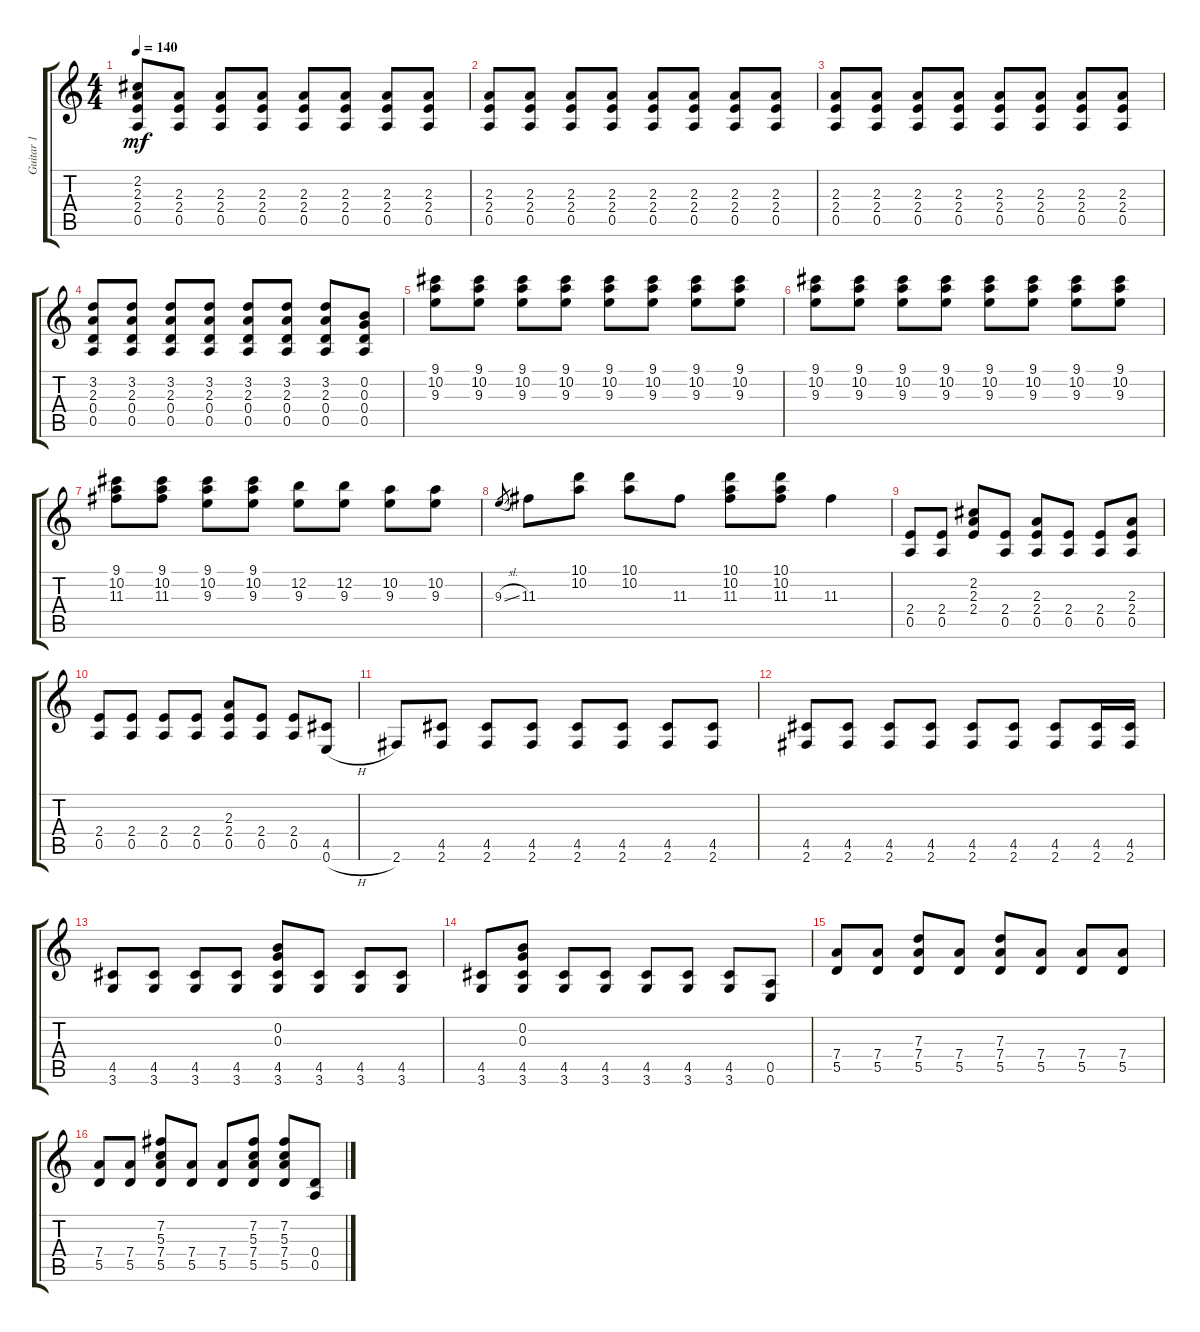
\track ("Guitar 1" "Guitar 1") {instrument distortionguitar}
\staff {score tabs}
\tuning (E4 B3 G3 D3 A2 E2) {hide}
\ts (4 4)
\tempo 140
\clef g2
\ks c
(2.2 2.3 2.4 0.5).8{dy mf instrument distortionguitar} (2.3 2.4 0.5).8 (2.3 2.4 0.5).8 (2.3 2.4 0.5).8 (2.3 2.4 0.5).8 (2.3 2.4 0.5).8 (2.3 2.4 0.5).8 (2.3 2.4 0.5).8 |
(2.3 2.4 0.5).8 (2.3 2.4 0.5).8 (2.3 2.4 0.5).8 (2.3 2.4 0.5).8 (2.3 2.4 0.5).8 (2.3 2.4 0.5).8 (2.3 2.4 0.5).8 (2.3 2.4 0.5).8 |
(2.3 2.4 0.5).8 (2.3 2.4 0.5).8 (2.3 2.4 0.5).8 (2.3 2.4 0.5).8 (2.3 2.4 0.5).8 (2.3 2.4 0.5).8 (2.3 2.4 0.5).8 (2.3 2.4 0.5).8 |
(3.2 2.3 0.4 0.5).8 (3.2 2.3 0.4 0.5).8 (3.2 2.3 0.4 0.5).8 (3.2 2.3 0.4 0.5).8 (3.2 2.3 0.4 0.5).8 (3.2 2.3 0.4 0.5).8 (3.2 2.3 0.4 0.5).8 (0.2 0.3 0.4 0.5).8 |
(9.1 10.2 9.3).8 (9.1 10.2 9.3).8 (9.1 10.2 9.3).8 (9.1 10.2 9.3).8 (9.1 10.2 9.3).8 (9.1 10.2 9.3).8 (9.1 10.2 9.3).8 (9.1 10.2 9.3).8 |
(9.1 10.2 9.3).8 (9.1 10.2 9.3).8 (9.1 10.2 9.3).8 (9.1 10.2 9.3).8 (9.1 10.2 9.3).8 (9.1 10.2 9.3).8 (9.1 10.2 9.3).8 (9.1 10.2 9.3).8 |
(9.1 10.2 11.3).8 (9.1 10.2 11.3).8 (9.1 10.2 9.3).8 (9.1 10.2 9.3).8 (12.2 9.3).8 (12.2 9.3).8 (10.2 9.3).8 (10.2 9.3).8 |
9.3{sl}.8{gr} 11.3.8 (10.1 10.2).8 (10.1 10.2).8 11.3.8 (10.1 10.2 11.3).8 (10.1 10.2 11.3).8 11.3.4 |
(2.4 0.5).8 (2.4 0.5).8 (2.2 2.3 2.4).8 (2.4 0.5).8 (2.3 2.4 0.5).8 (2.4 0.5).8 (2.4 0.5).8 (2.3 2.4 0.5).8 |
(2.4 0.5).8 (2.4 0.5).8 (2.4 0.5).8 (2.4 0.5).8 (2.3 2.4 0.5).8 (2.4 0.5).8 (2.4 0.5).8 (4.5 0.6{h}).8 |
2.6.8 (4.5 2.6).8 (4.5 2.6).8 (4.5 2.6).8 (4.5 2.6).8 (4.5 2.6).8 (4.5 2.6).8 (4.5 2.6).8 |
(4.5 2.6).8 (4.5 2.6).8 (4.5 2.6).8 (4.5 2.6).8 (4.5 2.6).8 (4.5 2.6).8 (4.5 2.6).8 (4.5 2.6).16 (4.5 2.6).16 |
(4.5 3.6).8 (4.5 3.6).8 (4.5 3.6).8 (4.5 3.6).8 (0.2 0.3 4.5 3.6).8 (4.5 3.6).8 (4.5 3.6).8 (4.5 3.6).8 |
(4.5 3.6).8 (0.2 0.3 4.5 3.6).8 (4.5 3.6).8 (4.5 3.6).8 (4.5 3.6).8 (4.5 3.6).8 (4.5 3.6).8 (0.5 0.6).8 |
(7.4 5.5).8 (7.4 5.5).8 (7.3 7.4 5.5).8 (7.4 5.5).8 (7.3 7.4 5.5).8 (7.4 5.5).8 (7.4 5.5).8 (7.4 5.5).8 |
(7.4 5.5).8 (7.4 5.5).8 (7.2 5.3 7.4 5.5).8 (7.4 5.5).8 (7.4 5.5).8 (7.2 5.3 7.4 5.5).8 (7.2 5.3 7.4 5.5).8 (0.4 0.5).8
